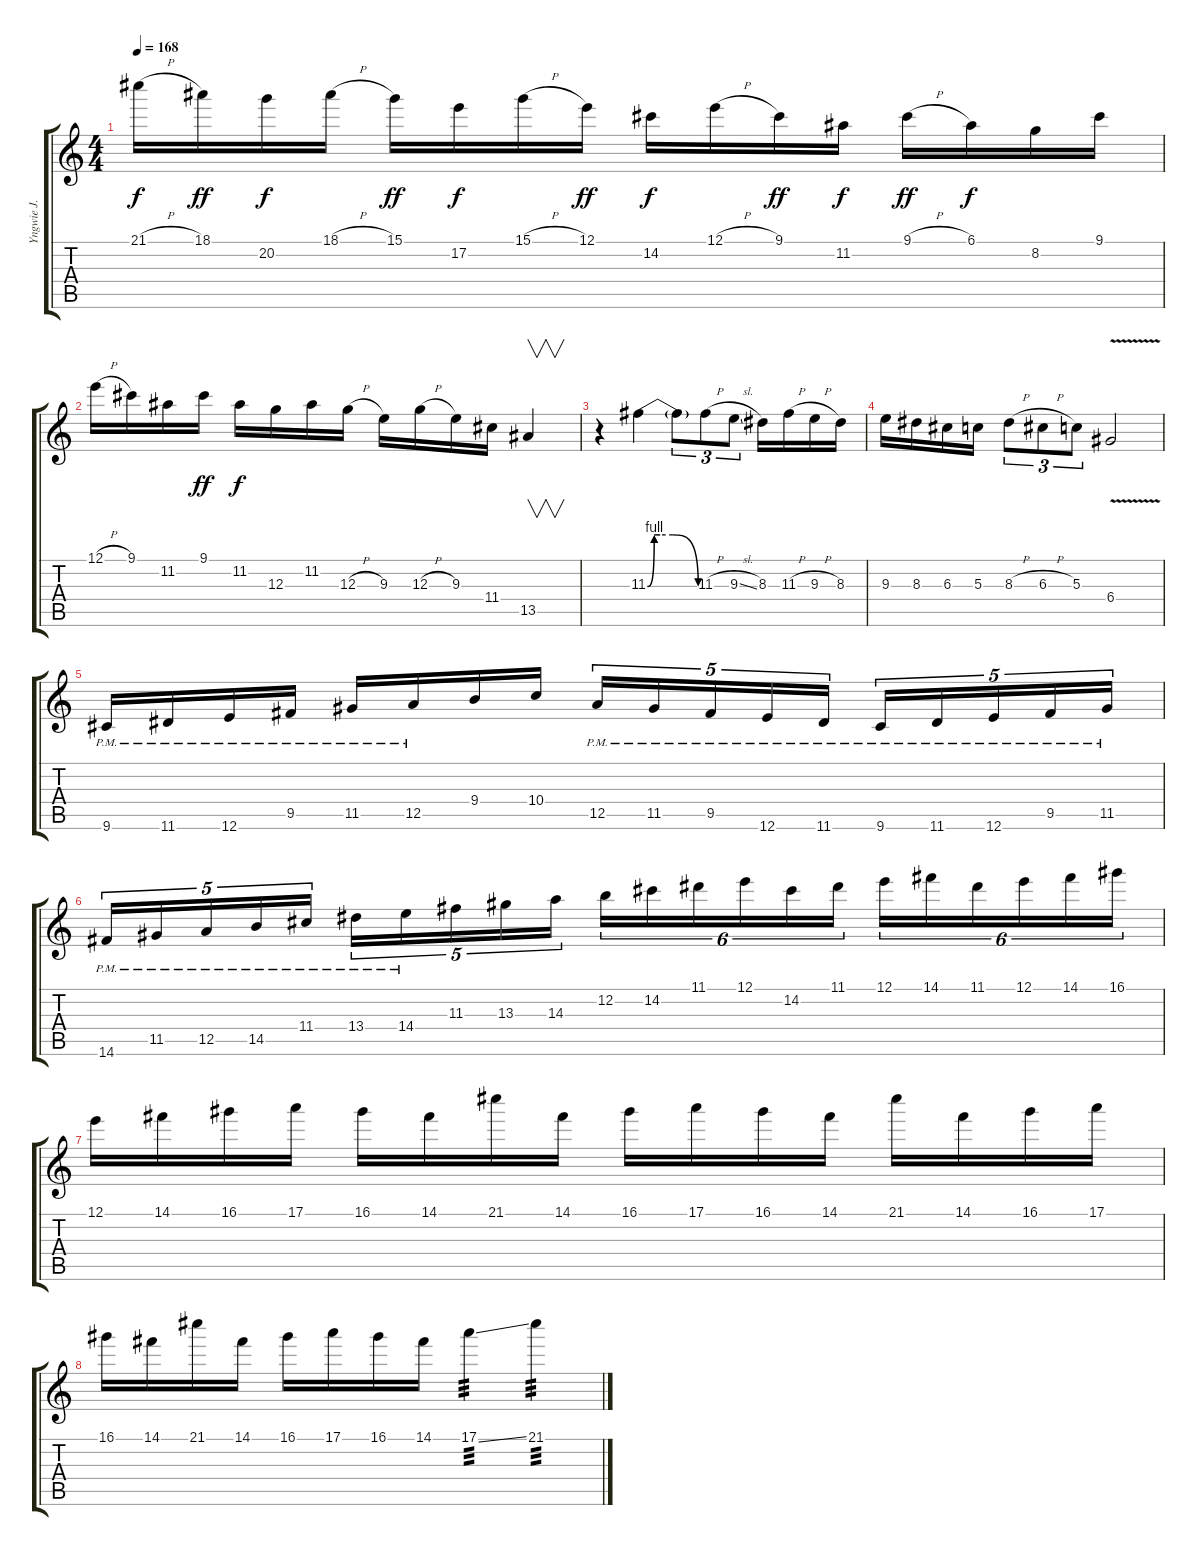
\track ("Yngwie J. Malmsteen (Lead Guitar)" "Yngwie J. ") {instrument overdrivenguitar}
\staff {score tabs}
\tuning (E4 B3 G3 D3 A2 E2) {hide}
\ts (4 4)
\tempo 168
\clef g2
\ks c
21.1{h}.16{dy f} 18.1.16{dy ff} 20.2.16{dy f} 18.1{h}.16 15.1.16{dy ff} 17.2.16{dy f} 15.1{h}.16 12.1.16{dy ff} 14.2.16{dy f} 12.1{h}.16 9.1.16{dy ff} 11.2.16{dy f} 9.1{h}.16{dy ff} 6.1.16{dy f} 8.2.16 9.1.16 |
12.1{h}.16 9.1.16 11.2.16 9.1.16{dy ff} 11.2.16{dy f} 12.3.16 11.2.16 12.3{h}.16 9.3.16 12.3{h}.16 9.3.16 11.4.16 13.5.4{v} |
r.4 11.3{be (custom 0 0 8 4 15 4 30 4 60 0)}.4 11.3{t}.8{tu (3 2)} 11.3{h}.8{tu (3 2)} 9.3{sl}.8{tu (3 2)} 8.3.16 11.3{h}.16 9.3{h}.16 8.3.16 |
9.3.16 8.3.16 6.3.16 5.3.16 8.3{h}.8{tu (3 2)} 6.3{h}.8{tu (3 2)} 5.3.8{tu (3 2)} 6.4{v}.2 |
9.6{pm}.16 11.6{pm}.16 12.6{pm}.16 9.5{pm}.16 11.5{pm}.16 12.5{pm}.16 9.4.16 10.4.16 12.5{pm}.16{tu (5 4)} 11.5{pm}.16{tu (5 4)} 9.5{pm}.16{tu (5 4)} 12.6{pm}.16{tu (5 4)} 11.6{pm}.16{tu (5 4)} 9.6{pm}.16{tu (5 4)} 11.6{pm}.16{tu (5 4)} 12.6{pm}.16{tu (5 4)} 9.5{pm}.16{tu (5 4)} 11.5{pm}.16{tu (5 4)} |
14.6{pm}.16{tu (5 4)} 11.5{pm}.16{tu (5 4)} 12.5{pm}.16{tu (5 4)} 14.5{pm}.16{tu (5 4)} 11.4{pm}.16{tu (5 4)} 13.4{pm}.16{tu (5 4)} 14.4{pm}.16{tu (5 4)} 11.3.16{tu (5 4)} 13.3.16{tu (5 4)} 14.3.16{tu (5 4)} 12.2.16{tu (6 4)} 14.2.16{tu (6 4)} 11.1.16{tu (6 4)} 12.1.16{tu (6 4)} 14.2.16{tu (6 4)} 11.1.16{tu (6 4)} 12.1.16{tu (6 4)} 14.1.16{tu (6 4)} 11.1.16{tu (6 4)} 12.1.16{tu (6 4)} 14.1.16{tu (6 4)} 16.1.16{tu (6 4)} |
12.1.16 14.1.16 16.1.16 17.1.16 16.1.16 14.1.16 21.1.16 14.1.16 16.1.16 17.1.16 16.1.16 14.1.16 21.1.16 14.1.16 16.1.16 17.1.16 |
16.1.16 14.1.16 21.1.16 14.1.16 16.1.16 17.1.16 16.1.16 14.1.16 17.1{ss}.4{tp 3} 21.1.4{tp 3}
